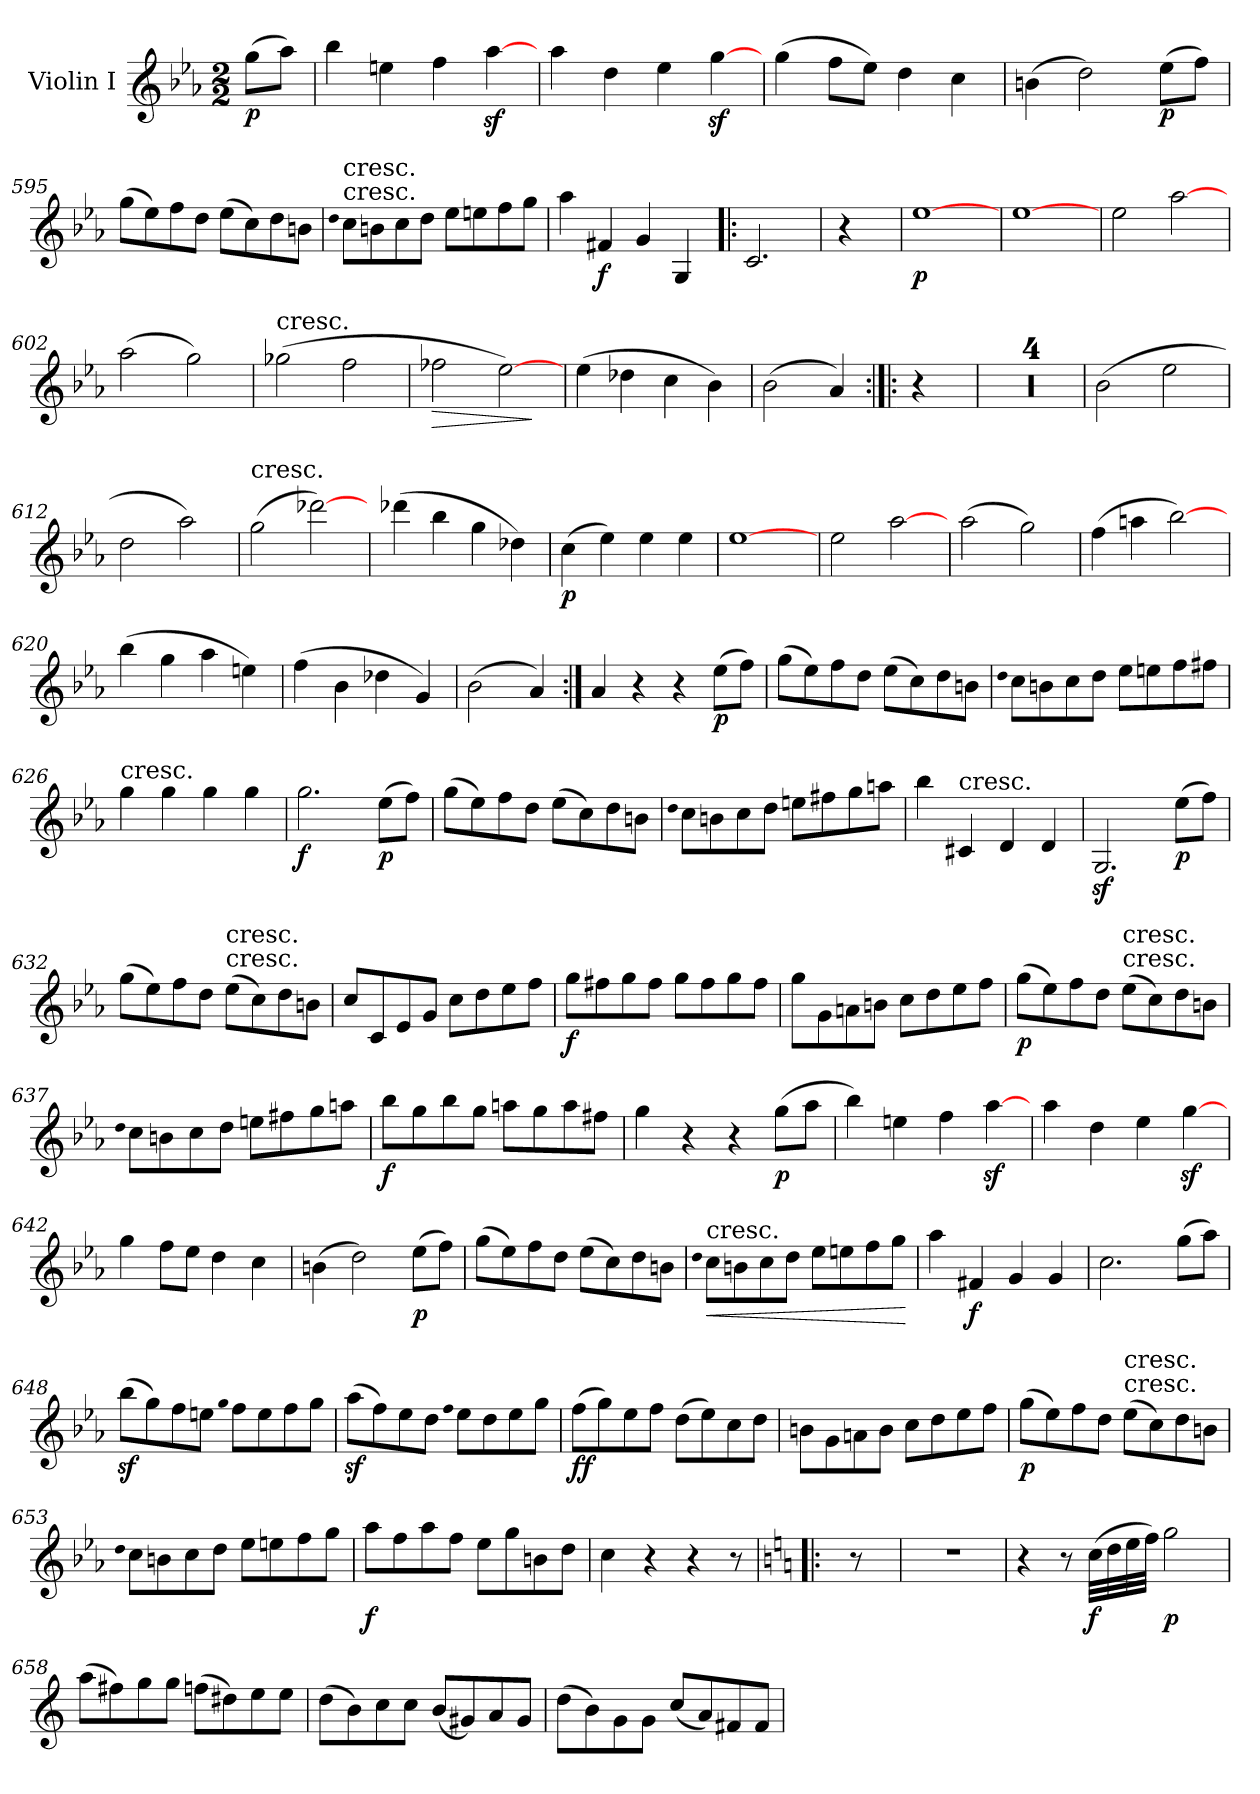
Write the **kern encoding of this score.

**kern	**dynam
*part1	*part1
*staff1	*staff1
*I"Violin I	*
*I'Vln	*
*clefG2	*
*k[b-e-a-]	*
*c:	*
*M2/2	*
=	=
(8gg\L	p
8aa-\J)	.
=591	=591
4bb-	.
4een	.
4ff	.
[4aa-z	.
=592	=592
4aa-	.
4dd	.
4ee-	.
[4ggz	.
=593	=593
(4gg	.
8ff\L	.
8ee-\J)	.
4dd	.
4cc	.
=594	=594
(4bn	.
2dd)	.
(8ee-\L	p
8ff\J)	.
=595	=595
(8gg\L	.
8ee-\)	.
8ff\	.
8dd\J	.
(8ee-\L	.
8cc\)	.
8dd\	.
8bn\J	.
=596	=596
qqdd	.
!LO:TX:t=cresc.	!
!LO:TX:a:t=cresc.	!
8cc\L	.
8bn\	.
8cc\	.
8dd\J	.
8ee-\L	.
8een\	.
8ff\	.
8gg\J	.
=597	=597
4aa-	.
4f#X	f
4g	.
4G	.
=598!|:	=598!|:
2.c	.
=	=
4r	.
=599	=599
[1ee-	p
=600	=600
[1ee-	.
=601	=601
2ee-	.
[2aa-	.
=602	=602
(2aa-	.
2gg)	.
=603	=603
!LO:TX:t=cresc.	!
(2gg-X	.
2ff	.
=604	=604
!	!LO:HP:b
2ff-X	>
[2ee-)	.
.	]
=605	=605
(4ee-	.
4dd-X	.
4cc	.
4b-)	.
=606	=606
(2b-	.
4a-)	.
=:|!|:	=:|!|:
4r	.
=607	=607
1r	.
=608	=608
1r	.
=609	=609
1r	.
=610	=610
1r	.
=611	=611
(2b-	.
2ee-	.
=612	=612
2dd	.
2aa-)	.
=613	=613
!LO:TX:a:t=cresc.	!
(2gg	.
[2ddd-X)	.
=614	=614
(4ddd-X	.
4bb-	.
4gg	.
4dd-X)	.
=615	=615
(4cc	p
4ee-)	.
4ee-	.
4ee-	.
=616	=616
[1ee-	.
=617	=617
2ee-	.
[2aa-	.
=618	=618
(2aa-	.
2gg)	.
=619	=619
(4ff	.
4aan	.
[2bb-)	.
=620	=620
(4bb-	.
4gg	.
4aa-	.
4een)	.
=621	=621
(4ff	.
4b-	.
4dd-X	.
4g)	.
=622	=622
(2b-	.
4a-)	.
=623:|!	=623:|!
4a-	.
4r	.
4r	.
(8ee-\L	p
8ff\J)	.
=624	=624
(8gg\L	.
8ee-\)	.
8ff\	.
8dd\J	.
(8ee-\L	.
8cc\)	.
8dd\	.
8bn\J	.
=625	=625
qqdd	.
8cc\L	.
8bn\	.
8cc\	.
8dd\J	.
8ee-\L	.
8een\	.
8ff\	.
8ff#X\J	.
=626	=626
!LO:TX:a:t=cresc.	!
4gg	.
4gg	.
4gg	.
4gg	.
=627	=627
2.gg	f
(8ee-\L	p
8ff\J)	.
=628	=628
(8gg\L	.
8ee-\)	.
8ff\	.
8dd\J	.
(8ee-\L	.
8cc\)	.
8dd\	.
8bn\J	.
=629	=629
qqdd	.
8cc\L	.
8bn\	.
8cc\	.
8dd\J	.
8een\L	.
8ff#X\	.
8gg\	.
8aan\J	.
=630	=630
4bb-	.
!LO:TX:a:t=cresc.	!
4c#X	.
4d	.
4d	.
=631	=631
2.Gz	.
(8ee-\L	p
8ff\J)	.
=632	=632
(8gg\L	.
8ee-\)	.
8ff\	.
8dd\J	.
!LO:TX:t=cresc.	!
!LO:TX:a:t=cresc.	!
(8ee-\L	.
8cc\)	.
8dd\	.
8bn\J	.
=633	=633
8cc/L	.
8c/	.
8e-/	.
8g/J	.
8cc\L	.
8dd\	.
8ee-\	.
8ff\J	.
=634	=634
8gg\L	f
8ff#X\	.
8gg\	.
8ff#\J	.
8gg\L	.
8ff#\	.
8gg\	.
8ff#\J	.
=635	=635
8gg\L	.
8g\	.
8an\	.
8bn\J	.
8cc\L	.
8dd\	.
8ee-\	.
8ff\J	.
=636	=636
(8gg\L	p
8ee-\)	.
8ff\	.
8dd\J	.
!LO:TX:t=cresc.	!
!LO:TX:a:t=cresc.	!
(8ee-\L	.
8cc\)	.
8dd\	.
8bn\J	.
=637	=637
qqdd	.
8cc\L	.
8bn\	.
8cc\	.
8dd\J	.
8een\L	.
8ff#X\	.
8gg\	.
8aan\J	.
=638	=638
8bb-\L	f
8gg\	.
8bb-\	.
8gg\J	.
8aan\L	.
8gg\	.
8aa\	.
8ff#X\J	.
=639	=639
4gg	.
4r	.
4r	.
(8gg\L	p
8aa-\J	.
=640	=640
4bb-)	.
4een	.
4ff	.
[4aa-z	.
=641	=641
4aa-	.
4dd	.
4ee-	.
[4ggz	.
=642	=642
4gg	.
8ff\L	.
8ee-\J	.
4dd	.
4cc	.
=643	=643
(4bn	.
2dd)	.
(8ee-\L	p
8ff\J)	.
=644	=644
(8gg\L	.
8ee-\)	.
8ff\	.
8dd\J	.
(8ee-\L	.
8cc\)	.
8dd\	.
8bn\J	.
=645	=645
qqdd	.
!LO:TX:a:t=cresc.	!
!	!LO:HP:b
8cc\L	<
8bn\	.
8cc\	.
8dd\J	.
8ee-\L	.
8een\	.
8ff\	.
8gg\J	.
.	[
=646	=646
4aa-	.
4f#X	f
4g	.
4g	.
=647	=647
2.cc	.
(8gg\L	.
8aa-\J)	.
=648	=648
(8bb-z\L	.
8gg\)	.
8ff\	.
8een\J	.
qqgg	.
8ff\L	.
8ee\	.
8ff\	.
8gg\J	.
=649	=649
(8aa-z\L	.
8ff\)	.
8ee-\	.
8dd\J	.
qqff	.
8ee-\L	.
8dd\	.
8ee-\	.
8gg\J	.
=650	=650
(8ff\L	ff
8gg\)	.
8ee-\	.
8ff\J	.
(8dd\L	.
8ee-\)	.
8cc\	.
8dd\J	.
=651	=651
8bn\L	.
8g\	.
8an\	.
8b\J	.
8cc\L	.
8dd\	.
8ee-\	.
8ff\J	.
=652	=652
(8gg\L	p
8ee-\)	.
8ff\	.
8dd\J	.
!LO:TX:t=cresc.	!
!LO:TX:a:t=cresc.	!
(8ee-\L	.
8cc\)	.
8dd\	.
8bn\J	.
=653	=653
qqdd	.
8cc\L	.
8bn\	.
8cc\	.
8dd\J	.
8ee-\L	.
8een\	.
8ff\	.
8gg\J	.
=654	=654
8aa-\L	f
8ff\	.
8aa-\	.
8ff\J	.
8ee-\L	.
8gg\	.
8bn\	.
8dd\J	.
=655	=655
4cc	.
4r	.
4r	.
8r	.
=!|:	=!|:
*k[]	*
*C:	*
8r	.
=656	=656
1r	.
=657	=657
4r	.
8r	.
(32cc\LLL	f
32dd\	.
32ee\	.
32ff\JJJ)	.
2gg	p
=658	=658
(8aa\L	.
8ff#X\)	.
8gg\	.
8gg\J	.
(8ffn\L	.
8dd#X\)	.
8ee\	.
8ee\J	.
=659	=659
(8dd\L	.
8b\)	.
8cc\	.
8cc\J	.
(8b/L	.
8g#X/)	.
8a/	.
8g#/J	.
=660	=660
(8dd\L	.
8b\)	.
8g\	.
8g\J	.
(8cc/L	.
8a/)	.
8f#X/	.
8f#/J	.
=	=
*-	*-
